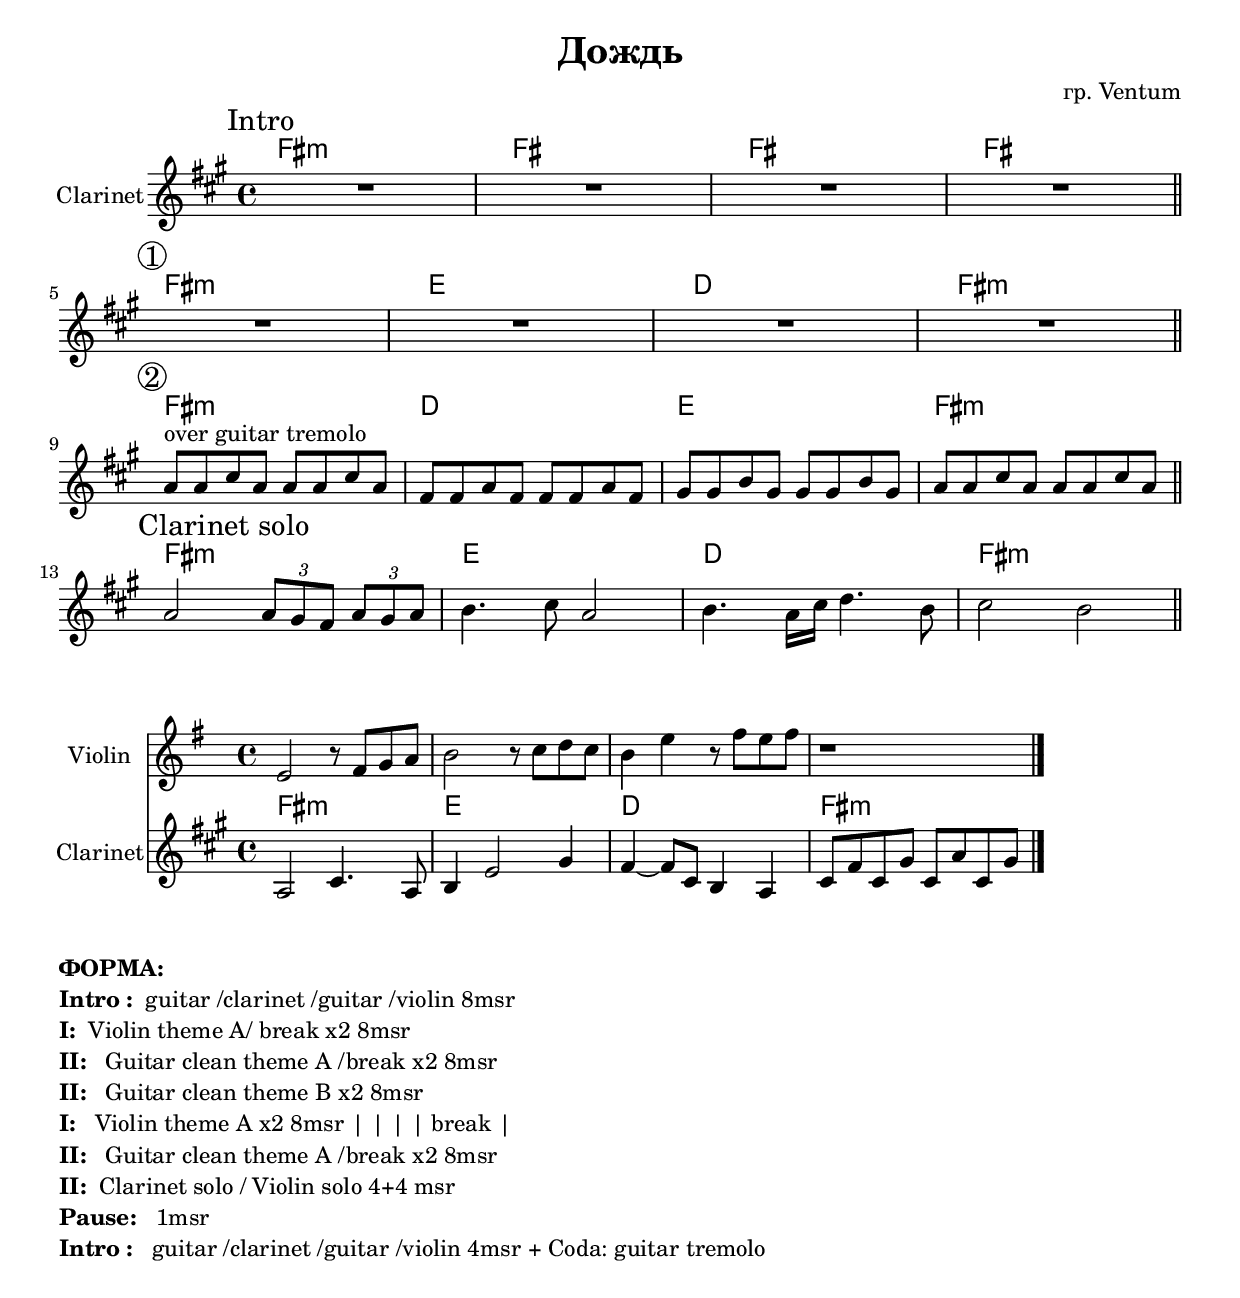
\version "2.18.2"

\header {
  title = "Дождь"
  composer = "гр. Ventum"
}

outKey = c' 

longBar = #(define-music-function (parser location ) ( ) #{ \once \override Staff.BarLine.bar-extent = #'(-3 . 3) #})

HrmIntro = \chordmode{e1:m e1 e e }
HrmA = \chordmode{e1:m d c e:m}
HrmB = \chordmode{e1:m c d e:m}

PIntro = {
	\tag #'Harmony {\HrmIntro}
	\tag #'Clarinet {\mark "Intro" R1*4 \bar "||"}
}

PA = {
	\tag #'Harmony {\HrmA}
	\tag #'Clarinet { \mark \markup{\circle "1"} R1*4  \bar "||"}
}

PB = {
	\tag #'Harmony {\HrmB}
	\tag #'Clarinet { \mark \markup{\circle {"2"}} 
		% s1 s1 s1 s1
		\transpose c' bes{
			\relative c''{a8^"over guitar tremolo" a cis a a a cis a | fis8 fis a fis fis fis a fis | gis8 gis b gis gis gis b gis | a8 a cis a a a cis a |}
		}
		\bar "||"
	}
}

PClSolo = {
	\tag #'Harmony {\HrmA}
	\tag #'Clarinet { \mark \markup{"Clarinet solo" }
		\relative c''{g2 \tuplet 3/2 {g8 fis e} \tuplet 3/2 {g8 fis g} | a4. b8 g2 | a4. g16 b c4. a8 | b2 a \bar "||" }
	}
}


Music = {
	\PIntro \break
	\PA \break
	\PB \break
	\PClSolo \break
}

ViolinTheme = {
	\tag #'Harmony { \HrmA }
	\tag #'Violin {
		\relative c'{e2 r8 fis g a | b2 r8 c d c | b4 e r8 fis e fis | r1 \bar "|." }
	}
	\tag #'Clarinet {
		\relative c' {g2 b4. g8 | a4 d2 fis4 | e4~e8 b a4 g | b8 e b fis' b, g' b, fis' | }
	}
}

<<
	\new ChordNames{\transpose bes \outKey{
		\keepWithTag #'Harmony \Music
	}}
	\new Staff{ \transpose bes \outKey{
		\clef treble 
		\time 4/4
		\key e \minor
		\set Staff.instrumentName = "Clarinet"
		\compressFullBarRests

		\keepWithTag #'Clarinet \Music
		
	}}
>>

<<
	\new Staff{
		\clef treble
		\time 4/4
		\key e \minor
		\set Staff.instrumentName = "Violin"
		\keepWithTag #'Violin \ViolinTheme
	}
	\new ChordNames{\transpose bes c {
		\keepWithTag #'Harmony \ViolinTheme
	}}
	\new Staff{\transpose bes c'{
		\clef treble
		\time 4/4
		\key e \minor
		\set Staff.instrumentName = "Clarinet"
		\keepWithTag #'Clarinet \ViolinTheme
	}}
>>

\markup{\column{
	\line{\bold{"ФОРМА:"}}
	\line{\bold{"Intro :"} " guitar /clarinet /guitar /violin 8msr"}
	\line{\bold{"I: "} "Violin theme A/ break x2 8msr"}
	\line{\bold{"II:  "} "Guitar clean theme A /break x2 8msr"}
	\line{\bold{"II:  "} "Guitar clean theme B x2 8msr"}
	\line{\bold{"I:  "} "Violin theme A x2 8msr | | | | break |"}
	\line{\bold{"II:  "} "Guitar clean theme A /break x2 8msr"}
	\line{\bold{"II: "} "Clarinet solo / Violin solo 4+4 msr"}
	\line{\bold{"Pause:  "} "1msr"}
	\line{\bold{"Intro :  "} "guitar /clarinet /guitar /violin 4msr + Coda: guitar tremolo"}

}}
